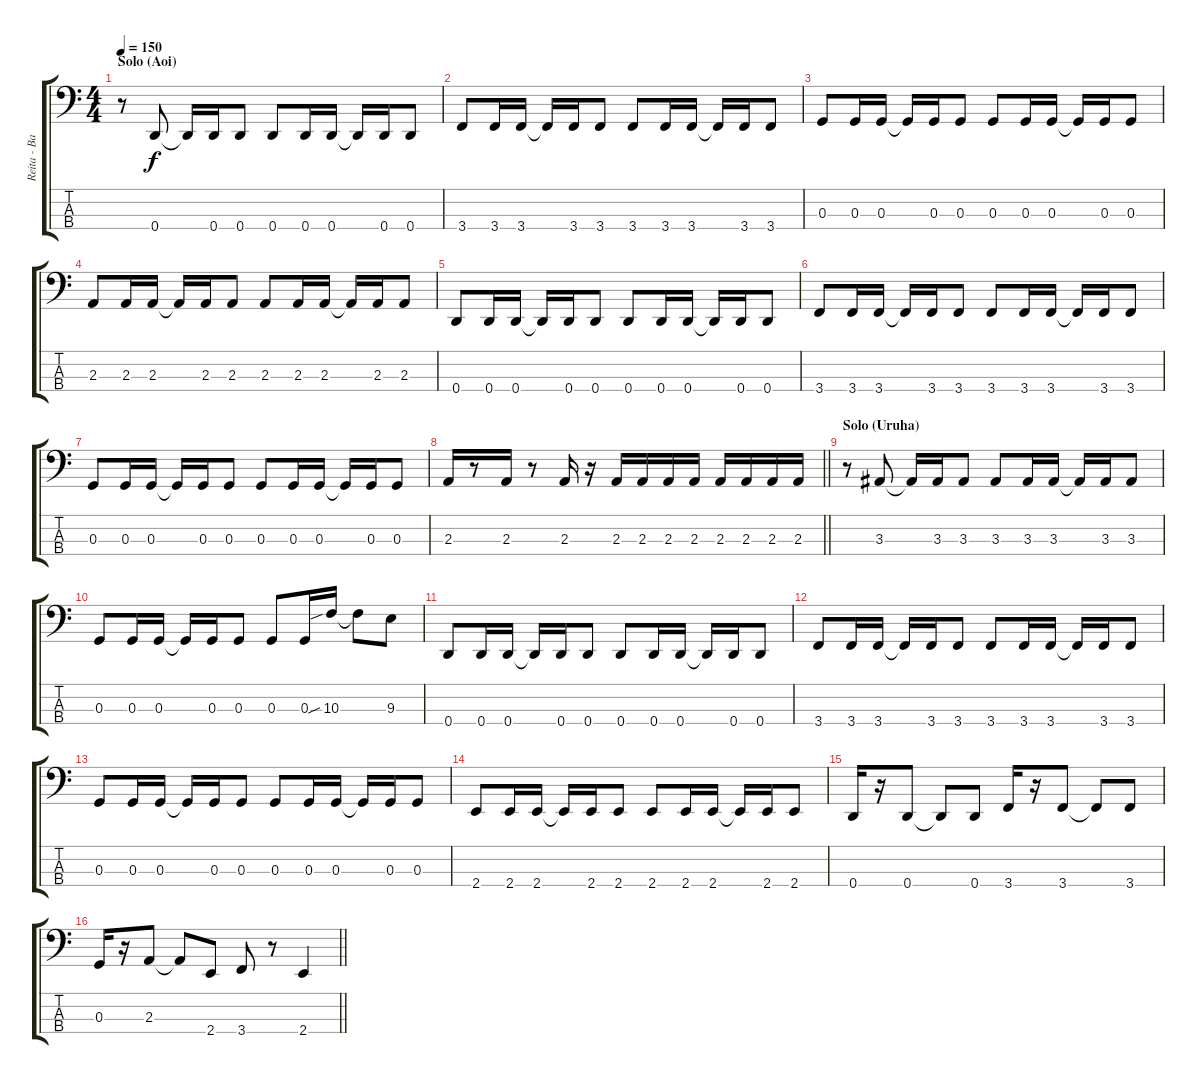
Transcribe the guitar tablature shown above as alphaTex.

\track ("Reita - Bass" "Reita - Ba") {instrument electricbasspick}
\staff {score tabs}
\tuning (F2 C2 G1 D1) {hide}
\ts (4 4)
\section ("" "Solo (Aoi)")
\tempo 150
\clef f4
\ks c
r.8{dy f} 0.4.8 0.4{t}.16 0.4.16 0.4.8 0.4.8 0.4.16 0.4.16 0.4{t}.16 0.4.16 0.4.8 |
3.4.8 3.4.16 3.4.16 3.4{t}.16 3.4.16 3.4.8 3.4.8 3.4.16 3.4.16 3.4{t}.16 3.4.16 3.4.8 |
0.3.8 0.3.16 0.3.16 0.3{t}.16 0.3.16 0.3.8 0.3.8 0.3.16 0.3.16 0.3{t}.16 0.3.16 0.3.8 |
2.3.8 2.3.16 2.3.16 2.3{t}.16 2.3.16 2.3.8 2.3.8 2.3.16 2.3.16 2.3{t}.16 2.3.16 2.3.8 |
0.4.8 0.4.16 0.4.16 0.4{t}.16 0.4.16 0.4.8 0.4.8 0.4.16 0.4.16 0.4{t}.16 0.4.16 0.4.8 |
3.4.8 3.4.16 3.4.16 3.4{t}.16 3.4.16 3.4.8 3.4.8 3.4.16 3.4.16 3.4{t}.16 3.4.16 3.4.8 |
0.3.8 0.3.16 0.3.16 0.3{t}.16 0.3.16 0.3.8 0.3.8 0.3.16 0.3.16 0.3{t}.16 0.3.16 0.3.8 |
\barLineRight lightlight
2.3.16 r.8 2.3.16 r.8 2.3.16 r.16 2.3.16 2.3.16 2.3.16 2.3.16 2.3.16 2.3.16 2.3.16 2.3.16 |
\section ("" "Solo (Uruha)")
r.8 3.3.8 3.3{t}.16 3.3.16 3.3.8 3.3.8 3.3.16 3.3.16 3.3{t}.16 3.3.16 3.3.8 |
0.3.8 0.3.16 0.3.16 0.3{t}.16 0.3.16 0.3.8 0.3.8 0.3.16 10.3{sib}.16 10.3{t}.8 9.3.8 |
0.4.8 0.4.16 0.4.16 0.4{t}.16 0.4.16 0.4.8 0.4.8 0.4.16 0.4.16 0.4{t}.16 0.4.16 0.4.8 |
3.4.8 3.4.16 3.4.16 3.4{t}.16 3.4.16 3.4.8 3.4.8 3.4.16 3.4.16 3.4{t}.16 3.4.16 3.4.8 |
0.3.8 0.3.16 0.3.16 0.3{t}.16 0.3.16 0.3.8 0.3.8 0.3.16 0.3.16 0.3{t}.16 0.3.16 0.3.8 |
2.4.8 2.4.16 2.4.16 2.4{t}.16 2.4.16 2.4.8 2.4.8 2.4.16 2.4.16 2.4{t}.16 2.4.16 2.4.8 |
0.4.16 r.16 0.4.8 0.4{t}.8 0.4.8 3.4.16 r.16 3.4.8 3.4{t}.8 3.4.8 |
\barLineRight lightlight
0.3.16 r.16 2.3.8 2.3{t}.8 2.4.8 3.4.8 r.8 2.4.4
